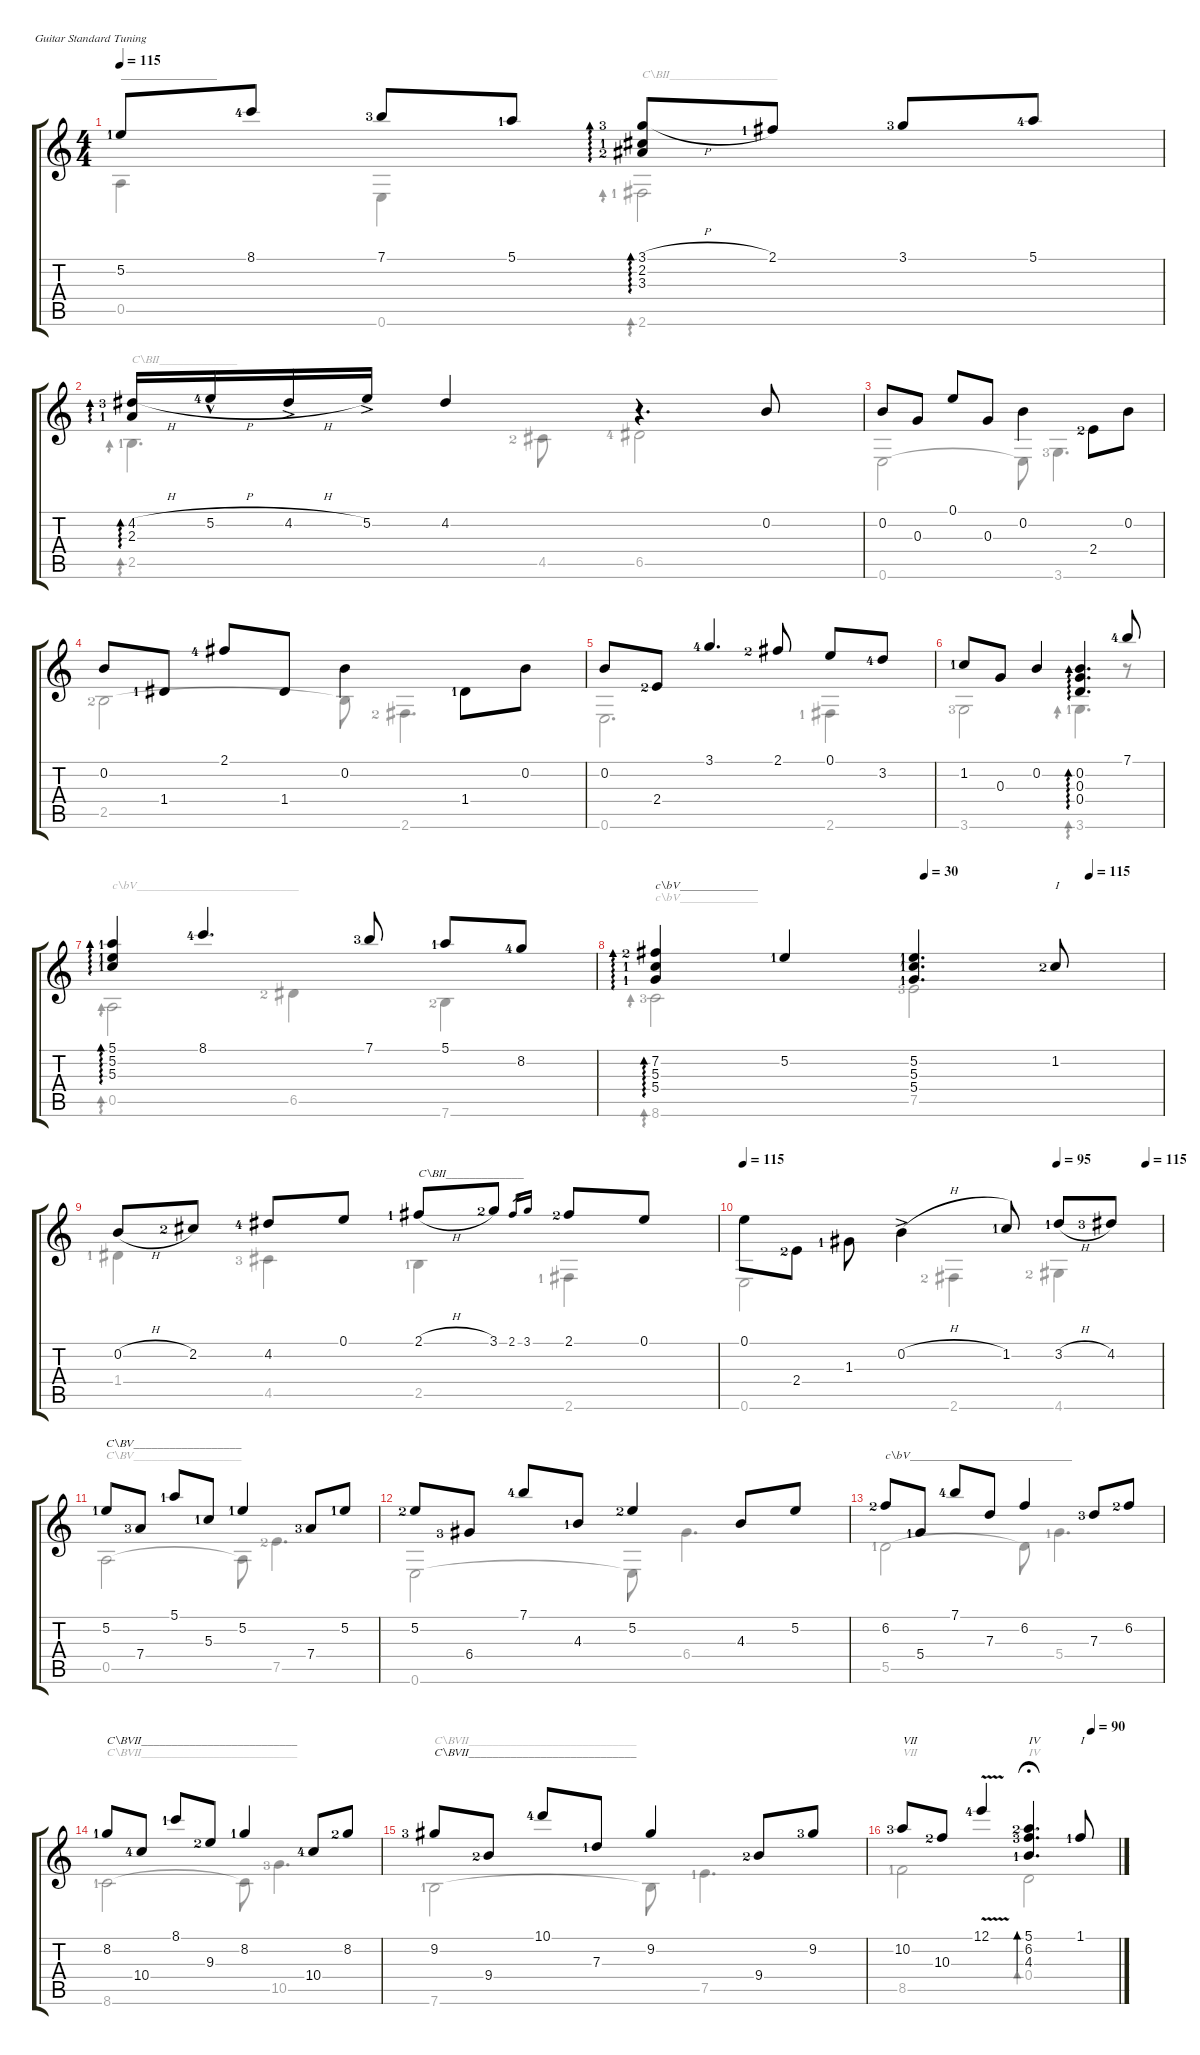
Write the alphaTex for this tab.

\defaultSystemsLayout 4
\hideDynamics
\singleTrackTrackNamePolicy hidden
\multiTrackTrackNamePolicy hidden
\firstSystemTrackNameMode fullname
\firstSystemTrackNameOrientation horizontal
\otherSystemsTrackNameOrientation horizontal
\track (" Guitar" "6 str Gt") {instrument acousticguitarsteel}
\staff {score tabs}
\tuning (E4 B3 G3 D3 A2 E2)
\voice
\ts (4 4)
\tempo 115
\clef g2
\scale
0.50877
\ks c
5.2{lf 2}.8{txt "________________" dy mf} 8.1{lf 5}.8 7.1{lf 4}.8 5.1{lf 2}.8 (3.1{h lf 4} 3.3{lf 3} 2.2{lf 2}).8{ad 0} 2.1{lf 2}.8 3.1{lf 4}.8 5.1{lf 5}.8 |
\scale
0.491321 (4.2{h lf 4} 2.3{lf 2}).16{ad 0} 5.2{h hac lf 5}.16 4.2{h ac}.16 5.2{ac}.16 4.2.4 r.4{d} 0.2.8 |
\scale
0.321818 0.2.8 0.3.8 0.1.8 0.3.8 0.2.4 2.4{lf 3}.8{beam invert} 0.2.8 |
\scale
0.386969 0.2.8 1.4{lf 2}.8 2.1{lf 5}.8 1.4.8 0.2.4 1.4{lf 2}.8{beam invert} 0.2.8 |
\scale
0.291469 0.2.8 2.4{lf 3}.8 3.1{lf 5}.4{d} 2.1{lf 3}.8 0.1.8 3.2{lf 5}.8 |
\scale
0.334459 1.2{lf 2}.8 0.3.8 0.2.4 (0.2 0.3 0.4).4{d ad 0} 7.1{lf 5}.8 |
\scale
0.310746 (5.1{lf 2} 5.2{lf 2} 5.3{lf 2}).4{ad 0} 8.1{lf 5}.4{d} 7.1{lf 4}.8 5.1{lf 2}.8 8.2{lf 5}.8 |
\tempo (30 0.53125)
\tempo (115 0.85625)
\scale
0.354103 (7.2{lf 3} 5.3{lf 2} 5.4{lf 2}).4{ad 0 txt "c\\bV_____________"} 5.2{lf 2}.4 (5.2{lf 2} 5.3{lf 2} 5.4{lf 2}).4{d} 1.2{lf 3}.8{txt "I"} |
\scale
0.417386 0.2{h}.8 2.2{lf 3}.8 4.2{lf 5}.8 0.1.8 2.1{h lf 2}.8{txt "C\\BII_____________"} 3.1{lf 3}.8 2.1.16{gr} 3.1.16{gr} 2.1{lf 3}.8 0.1.8 |
\tempo 115
\tempo (95 0.75)
\tempo (115 0.9625)
\scale
0.34409 0.1.8 2.4{lf 3}.8 1.3{lf 2}.8{beam invert} 0.2{h ac}.4{beam invert} 1.2{lf 2}.8 3.2{h lf 2}.8 4.2{lf 4}.8 |
\scale
0.347192 5.2{lf 2}.8{txt "C\\BV__________________"} 7.4{lf 4}.8 5.1{lf 2}.8 5.3{lf 2}.8 5.2{lf 2}.4 7.4{lf 4}.8 5.2{lf 2}.8 |
\scale
0.30329 5.2{lf 3}.8 6.4{lf 4}.8 7.1{lf 5}.8 4.3{lf 2}.8 5.2{lf 3}.4 4.3.8 5.2.8 |
\scale
0.284386 6.2{lf 3}.8{txt "c\\bV___________________________"} 5.4{lf 2}.8 7.1{lf 5}.8 7.3.8 6.2.4 7.3{lf 4}.8 6.2{lf 3}.8 |
\scale
0.345955 8.2{lf 2}.8{txt "C\\BVII__________________________"} 10.4{lf 5}.8 8.1{lf 2}.8 9.3{lf 3}.8 8.2{lf 2}.4 10.4{lf 5}.8 8.2{lf 3}.8 |
\scale
0.32547 9.2{lf 4}.8{txt "C\\BVII____________________________"} 9.4{lf 3}.8 10.1{lf 5}.8 7.3{lf 2}.8 9.2.4 9.4{lf 3}.8 9.2{lf 4}.8 |
\tempo (90 0.875)
\scale
0.335361 10.2{lf 4}.8{txt "VII"} 10.3{lf 3}.8 12.1{v lf 5}.4 (5.1{lf 3} 6.2{lf 4} 4.3{lf 2}).4{d bd 145 txt "IV" fermata (medium 1)} 1.1{lf 2}.8{txt "I"}
\voice
\clef g2
\ottava regular
\simile none
\scale
0.50877
\ks c
0.5.4{dy mf} 0.6.4 2.6{lf 2}.2{ad 0 txt "C\\BII__________________"} |
\scale
0.491321 2.5{lf 2}.4{d ad 0 txt "C\\BII_____________"} 4.5{lf 3}.8 6.5{lf 5}.2 |
\scale
0.321818 0.6.2 0.6{t}.8 3.6{lf 4}.4{d} |
\scale
0.386969 2.5{lf 3}.2 2.5{t}.8 2.6{lf 3}.4{d} |
\scale
0.291469 0.6.2{d} 2.6{lf 2}.4 |
\scale
0.334459 3.6{lf 4}.2 3.6{lf 2}.4{d ad 0} r.8 |
\scale
0.310746 0.5.2{ad 0 txt "c\\bV___________________________"} 6.5{lf 3}.4 7.6{lf 3}.4 |
\scale
0.354103 8.6{lf 4}.2{ad 0 txt "c\\bV_____________"} 7.5{lf 4}.2 |
\scale
0.417386 1.4{lf 2}.4 4.5{lf 4}.4 2.5{lf 2}.4 2.6{lf 2}.4 |
\scale
0.34409 0.6.2 2.6{lf 3}.4 4.6{lf 3}.4 |
\scale
0.347192 0.5.2{txt "C\\BV__________________"} 0.5{t}.8 7.5{lf 3}.4{d} |
\scale
0.30329 0.6.2 0.6{t}.8 6.4.4{d} |
\scale
0.284386 5.5{lf 2}.2 5.5{t}.8 5.4{lf 2}.4{d} |
\scale
0.345955 8.6{lf 2}.2{txt "C\\BVII__________________________"} 8.6{t}.8 10.5{lf 4}.4{d} |
\scale
0.32547 7.6{lf 2}.2{txt "C\\BVII____________________________"} 7.6{t}.8 7.5{lf 2}.4{d} |
\scale
0.335361 8.5{lf 2}.2{txt "VII"} 0.4.2{bd 145 txt "IV" fermata (medium 1)}
